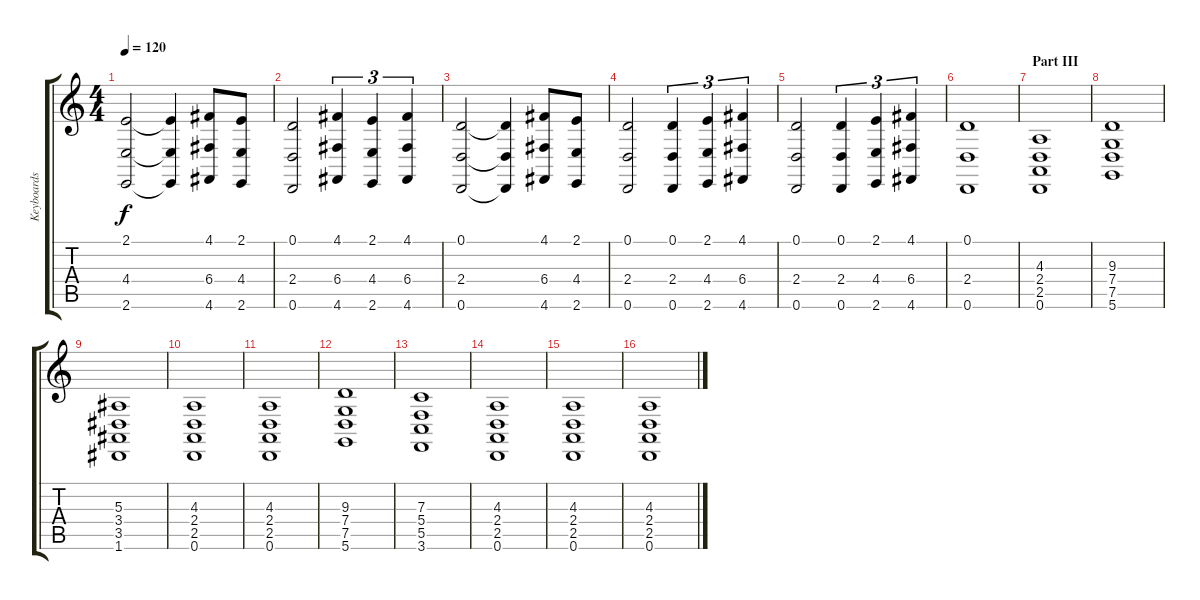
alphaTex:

\track ("Keyboards" "Keyboards") {instrument stringensemble1}
\staff {score tabs}
\tuning (D4 A3 F3 C3 G2 D2) {hide}
\ts (4 4)
\tempo 120
\clef g2
\ks c
(2.1 4.4 2.6).2{dy f} (2.1{t} 4.4{t} 2.6{t}).4 (4.1 6.4 4.6).8 (2.1 4.4 2.6).8 |
(0.1 2.4 0.6).2 (4.1 6.4 4.6).4{tu (3 2)} (2.1 4.4 2.6).4{tu (3 2)} (4.1 6.4 4.6).4{tu (3 2)} |
(0.1 2.4 0.6).2 (0.1{t} 2.4{t} 0.6{t}).4 (4.1 6.4 4.6).8 (2.1 4.4 2.6).8 |
(0.1 2.4 0.6).2 (0.1 2.4 0.6).4{tu (3 2)} (2.1 4.4 2.6).4{tu (3 2)} (4.1 6.4 4.6).4{tu (3 2)} |
(0.1 2.4 0.6).2 (0.1 2.4 0.6).4{tu (3 2)} (2.1 4.4 2.6).4{tu (3 2)} (4.1 6.4 4.6).4{tu (3 2)} |
(0.1 2.4 0.6).1 |
\section ("" "Part III")
(4.3 2.4 2.5 0.6).1 |
(9.3 7.4 7.5 5.6).1 |
(5.3 3.4 3.5 1.6).1 |
(4.3 2.4 2.5 0.6).1 |
(4.3 2.4 2.5 0.6).1 |
(9.3 7.4 7.5 5.6).1 |
(7.3 5.4 5.5 3.6).1 |
(4.3 2.4 2.5 0.6).1 |
(4.3 2.4 2.5 0.6).1 |
(4.3 2.4 2.5 0.6).1
